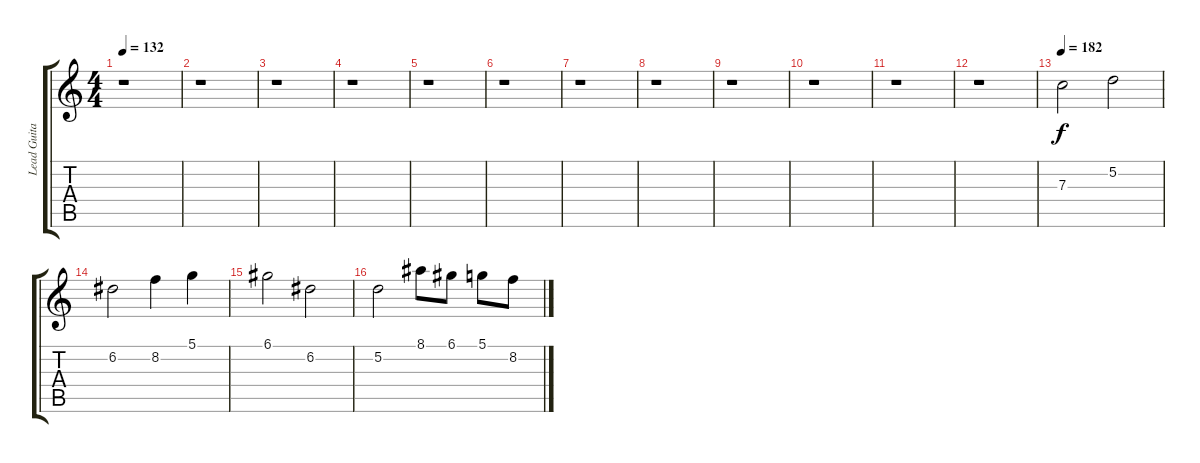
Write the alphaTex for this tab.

\track ("Lead Guitar" "Lead Guita") {instrument overdrivenguitar}
\staff {score tabs}
\tuning (D4 A3 F3 C3 G2 C2) {hide}
\ts (4 4)
\tempo 132
\clef g2
\ks c
r.1{dy f} |
r.1 |
r.1 |
r.1 |
r.1 |
r.1 |
r.1 |
r.1 |
r.1 |
r.1 |
r.1 |
r.1 |
\tempo 182
7.3.2 5.2.2 |
6.2.2 8.2.4 5.1.4 |
6.1.2 6.2.2 |
5.2.2 8.1.8 6.1.8 5.1.8 8.2.8
